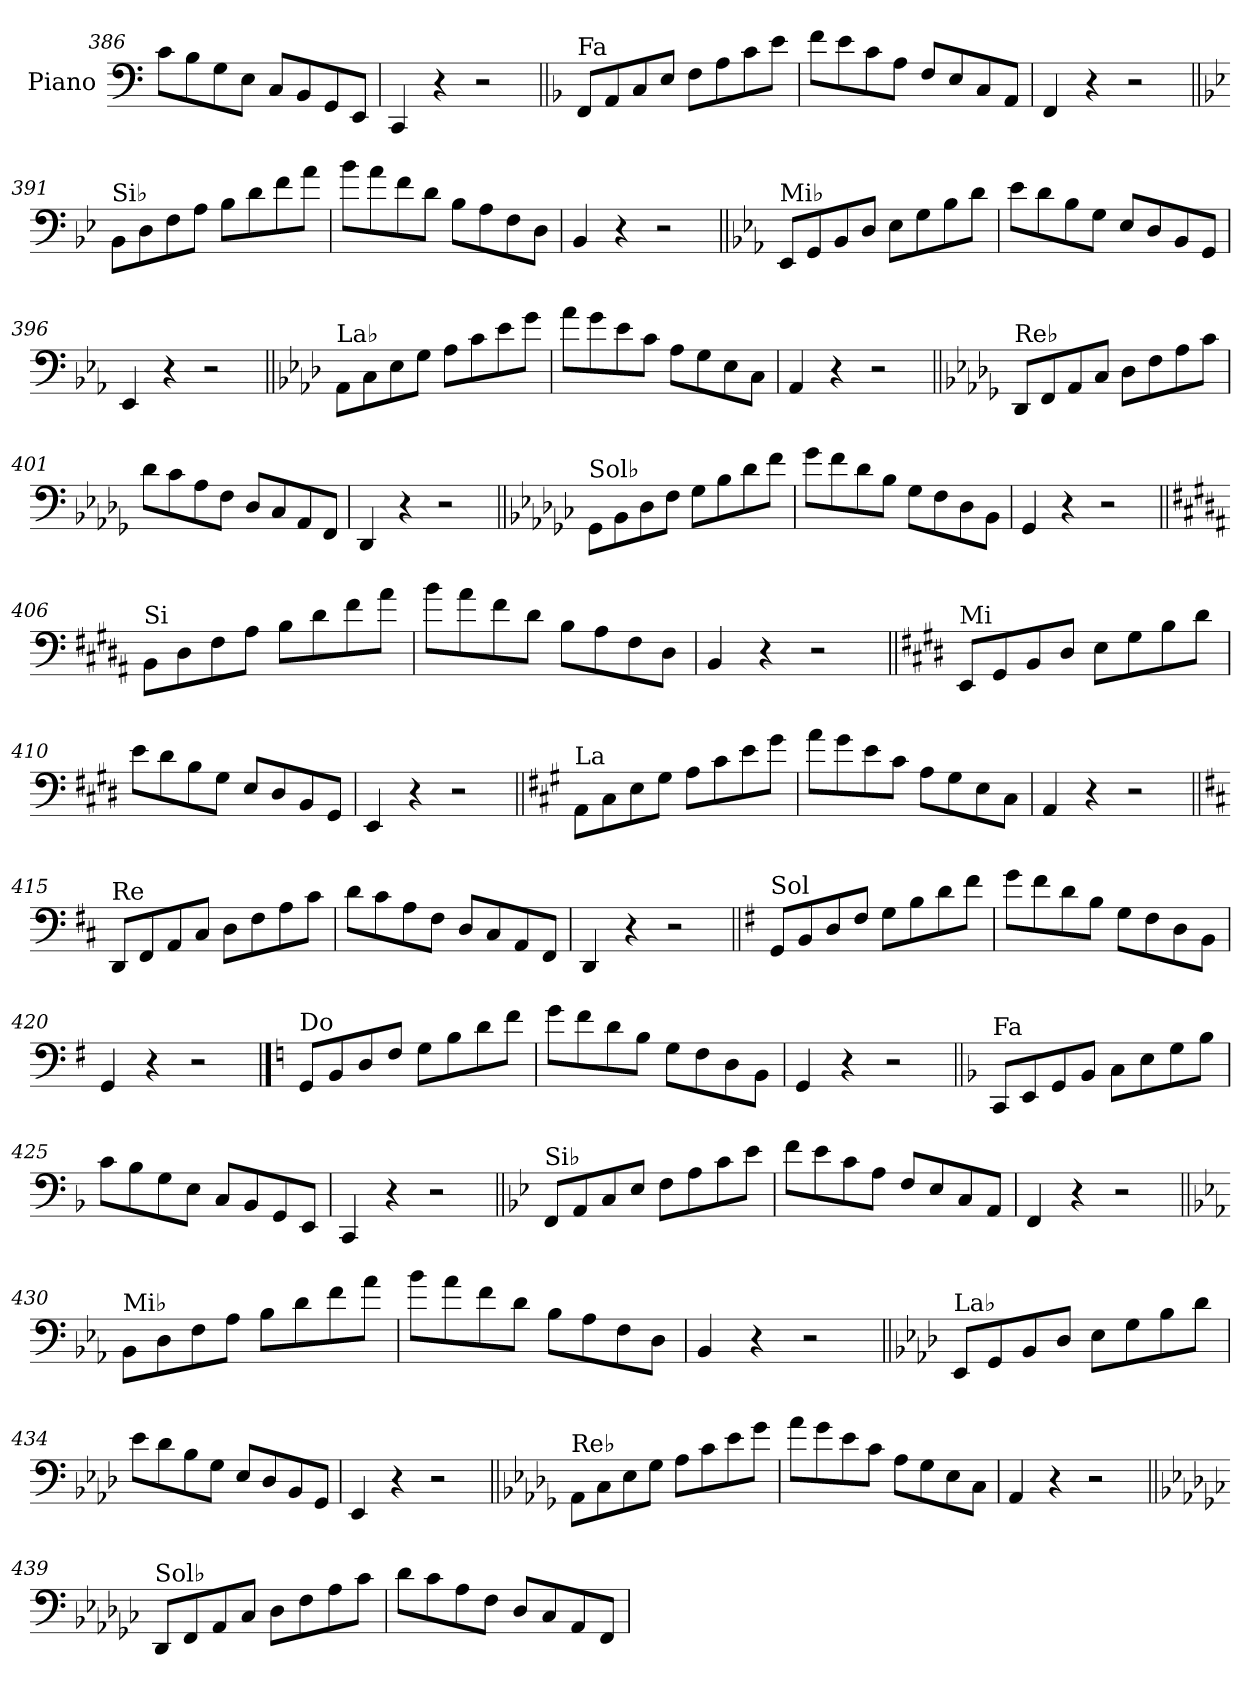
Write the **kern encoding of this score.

**kern
*part1
*staff1
*I"Piano
*I'Pno.
*clefF4
*k[]
=386
8c\L
8B\
8G\
8E\J
8C/L
8BB/
8GG/
8EE/J
=387
4CC/
4r
2r
=388||
*k[b-]
!LO:TX:a:t=Fa
8FF/L
8AA/
8C/
8E/J
8F\L
8A\
8c\
8e\J
=389
8f\L
8e\
8c\
8A\J
8F/L
8E/
8C/
8AA/J
=390
4FF/
4r
2r
!!LO:LB:g=z
=391||
*k[b-e-]
!LO:TX:a:t=Si♭
8BB-\L
8D\
8F\
8A\J
8B-\L
8d\
8f\
8a\J
=392
8b-\L
8a\
8f\
8d\J
8B-\L
8A\
8F\
8D\J
=393
4BB-/
4r
2r
=394||
*k[b-e-a-]
!LO:TX:a:t=Mi♭
8EE-/L
8GG/
8BB-/
8D/J
8E-\L
8G\
8B-\
8d\J
=395
8e-\L
8d\
8B-\
8G\J
8E-/L
8D/
8BB-/
8GG/J
=396
4EE-/
4r
2r
!!LO:LB:g=z
=397||
*k[b-e-a-d-]
!LO:TX:a:t=La♭
8AA-\L
8C\
8E-\
8G\J
8A-\L
8c\
8e-\
8g\J
=398
8a-\L
8g\
8e-\
8c\J
8A-\L
8G\
8E-\
8C\J
=399
4AA-/
4r
2r
=400||
*k[b-e-a-d-g-]
!LO:TX:a:t=Re♭
8DD-/L
8FF/
8AA-/
8C/J
8D-\L
8F\
8A-\
8c\J
=401
8d-\L
8c\
8A-\
8F\J
8D-/L
8C/
8AA-/
8FF/J
=402
4DD-/
4r
2r
!!LO:LB:g=z
=403||
*k[b-e-a-d-g-c-]
!LO:TX:a:t=Sol♭
8GG-\L
8BB-\
8D-\
8F\J
8G-\L
8B-\
8d-\
8f\J
=404
8g-\L
8f\
8d-\
8B-\J
8G-\L
8F\
8D-\
8BB-\J
=405
4GG-/
4r
2r
=406||
*k[f#c#g#d#a#]
!LO:TX:a:t=Si
8BB\L
8D#\
8F#\
8A#\J
8B\L
8d#\
8f#\
8a#\J
=407
8b\L
8a#\
8f#\
8d#\J
8B\L
8A#\
8F#\
8D#\J
=408
4BB/
4r
2r
!!LO:LB:g=z
=409||
*k[f#c#g#d#]
!LO:TX:a:t=Mi
8EE/L
8GG#/
8BB/
8D#/J
8E\L
8G#\
8B\
8d#\J
=410
8e\L
8d#\
8B\
8G#\J
8E/L
8D#/
8BB/
8GG#/J
=411
4EE/
4r
2r
=412||
*k[f#c#g#]
!LO:TX:a:t=La
8AA\L
8C#\
8E\
8G#\J
8A\L
8c#\
8e\
8g#\J
=413
8a\L
8g#\
8e\
8c#\J
8A\L
8G#\
8E\
8C#\J
=414
4AA/
4r
2r
!!LO:LB:g=z
=415||
*k[f#c#]
!LO:TX:a:t=Re
8DD/L
8FF#/
8AA/
8C#/J
8D\L
8F#\
8A\
8c#\J
=416
8d\L
8c#\
8A\
8F#\J
8D/L
8C#/
8AA/
8FF#/J
=417
4DD/
4r
2r
=418||
*k[f#]
!LO:TX:a:t=Sol
8GG/L
8BB/
8D/
8F#/J
8G\L
8B\
8d\
8f#\J
=419
8g\L
8f#\
8d\
8B\J
8G\L
8F#\
8D\
8BB\J
=420
4GG/
4r
2r
!!LO:PB:g=z
==421
*k[]
!LO:TX:a:t=Do
8GG/L
8BB/
8D/
8F/J
8G\L
8B\
8d\
8f\J
=422
8g\L
8f\
8d\
8B\J
8G\L
8F\
8D\
8BB\J
=423
4GG/
4r
2r
=424||
*k[b-]
!LO:TX:a:t=Fa
8CC/L
8EE/
8GG/
8BB-/J
8C\L
8E\
8G\
8B-\J
=425
8c\L
8B-\
8G\
8E\J
8C/L
8BB-/
8GG/
8EE/J
=426
4CC/
4r
2r
!!LO:LB:g=z
=427||
*k[b-e-]
!LO:TX:a:t=Si♭
8FF/L
8AA/
8C/
8E-/J
8F\L
8A\
8c\
8e-\J
=428
8f\L
8e-\
8c\
8A\J
8F/L
8E-/
8C/
8AA/J
=429
4FF/
4r
2r
=430||
*k[b-e-a-]
!LO:TX:a:t=Mi♭
8BB-\L
8D\
8F\
8A-\J
8B-\L
8d\
8f\
8a-\J
=431
8b-\L
8a-\
8f\
8d\J
8B-\L
8A-\
8F\
8D\J
=432
4BB-/
4r
2r
!!LO:LB:g=z
=433||
*k[b-e-a-d-]
!LO:TX:a:t=La♭
8EE-/L
8GG/
8BB-/
8D-/J
8E-\L
8G\
8B-\
8d-\J
=434
8e-\L
8d-\
8B-\
8G\J
8E-/L
8D-/
8BB-/
8GG/J
=435
4EE-/
4r
2r
=436||
*k[b-e-a-d-g-]
!LO:TX:a:t=Re♭
8AA-\L
8C\
8E-\
8G-\J
8A-\L
8c\
8e-\
8g-\J
=437
8a-\L
8g-\
8e-\
8c\J
8A-\L
8G-\
8E-\
8C\J
=438
4AA-/
4r
2r
!!LO:LB:g=z
=439||
*k[b-e-a-d-g-c-]
!LO:TX:a:t=Sol♭
8DD-/L
8FF/
8AA-/
8C-/J
8D-\L
8F\
8A-\
8c-\J
=440
8d-\L
8c-\
8A-\
8F\J
8D-/L
8C-/
8AA-/
8FF/J
=
*-
